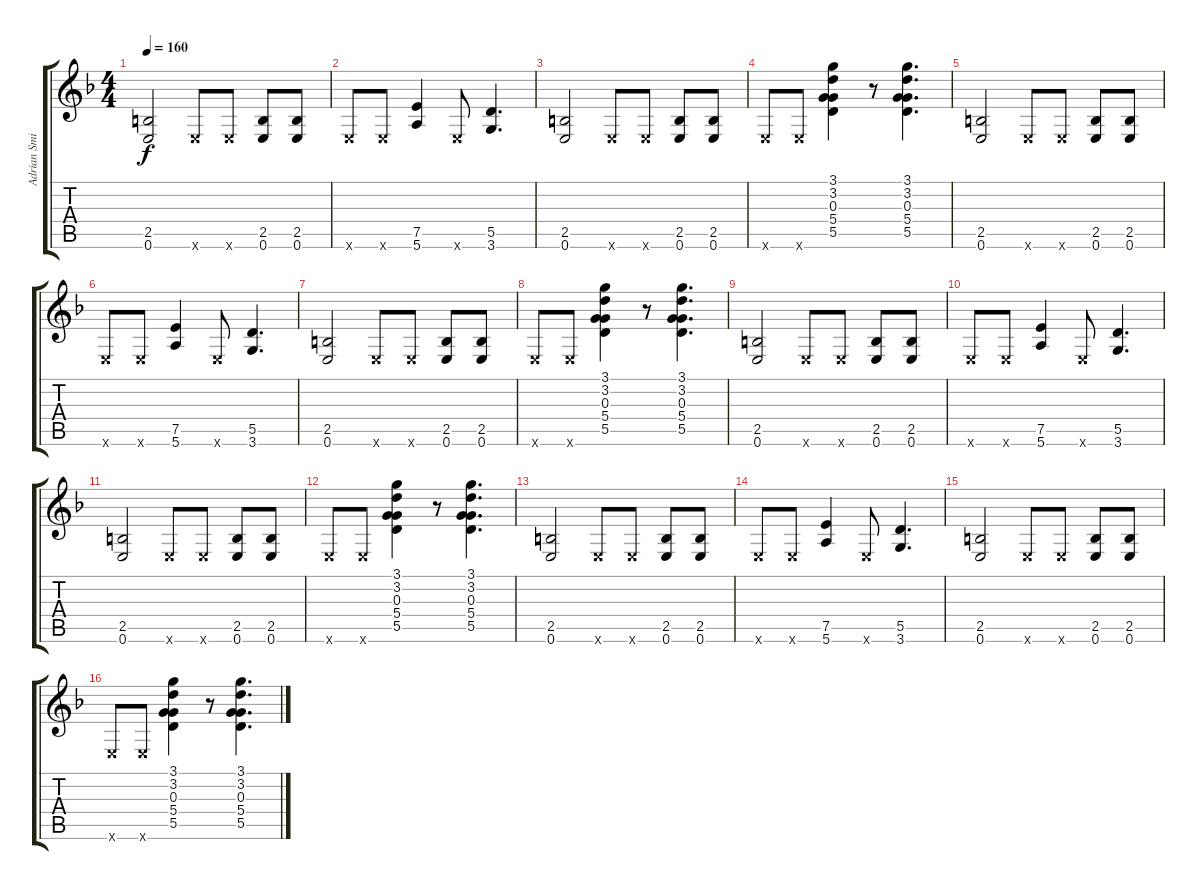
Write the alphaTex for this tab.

\track ("Adrian Smith" "Adrian Smi") {instrument overdrivenguitar}
\staff {score tabs}
\tuning (E4 B3 G3 D3 A2 E2) {hide}
\ts (4 4)
\tempo 160
\clef g2
\ks f
(2.5 0.6).2{dy f} 0.6{x}.8 0.6{x}.8 (2.5 0.6).8 (2.5 0.6).8 |
0.6{x}.8 0.6{x}.8 (7.5 5.6).4 0.6{x}.8 (5.5 3.6).4{d} |
(2.5 0.6).2 0.6{x}.8 0.6{x}.8 (2.5 0.6).8 (2.5 0.6).8 |
0.6{x}.8 0.6{x}.8 (3.1 3.2 0.3 5.4 5.5).4 r.8 (3.1 3.2 0.3 5.4 5.5).4{d} |
(2.5 0.6).2 0.6{x}.8 0.6{x}.8 (2.5 0.6).8 (2.5 0.6).8 |
0.6{x}.8 0.6{x}.8 (7.5 5.6).4 0.6{x}.8 (5.5 3.6).4{d} |
(2.5 0.6).2 0.6{x}.8 0.6{x}.8 (2.5 0.6).8 (2.5 0.6).8 |
0.6{x}.8 0.6{x}.8 (3.1 3.2 0.3 5.4 5.5).4 r.8 (3.1 3.2 0.3 5.4 5.5).4{d} |
(2.5 0.6).2 0.6{x}.8 0.6{x}.8 (2.5 0.6).8 (2.5 0.6).8 |
0.6{x}.8 0.6{x}.8 (7.5 5.6).4 0.6{x}.8 (5.5 3.6).4{d} |
(2.5 0.6).2 0.6{x}.8 0.6{x}.8 (2.5 0.6).8 (2.5 0.6).8 |
0.6{x}.8 0.6{x}.8 (3.1 3.2 0.3 5.4 5.5).4 r.8 (3.1 3.2 0.3 5.4 5.5).4{d} |
(2.5 0.6).2 0.6{x}.8 0.6{x}.8 (2.5 0.6).8 (2.5 0.6).8 |
0.6{x}.8 0.6{x}.8 (7.5 5.6).4 0.6{x}.8 (5.5 3.6).4{d} |
(2.5 0.6).2 0.6{x}.8 0.6{x}.8 (2.5 0.6).8 (2.5 0.6).8 |
0.6{x}.8 0.6{x}.8 (3.1 3.2 0.3 5.4 5.5).4 r.8 (3.1 3.2 0.3 5.4 5.5).4{d}
